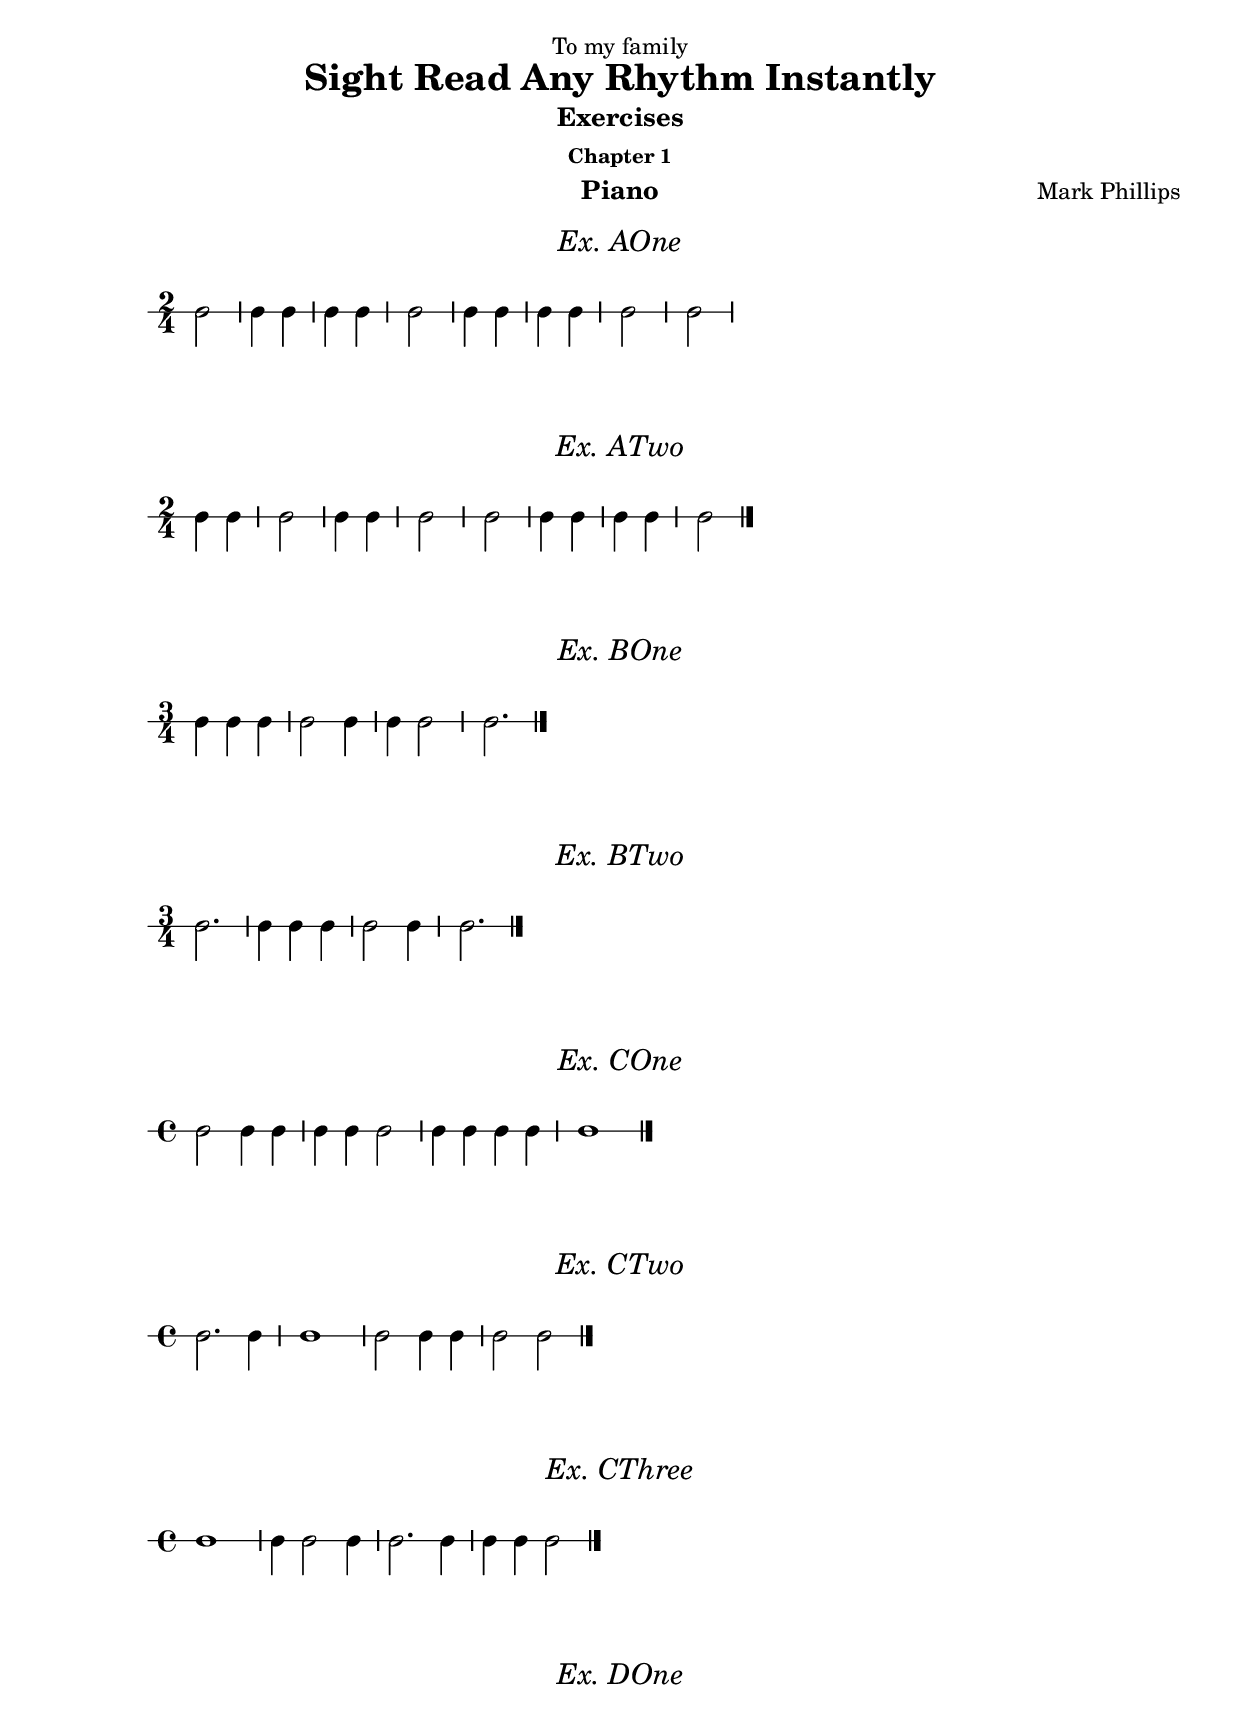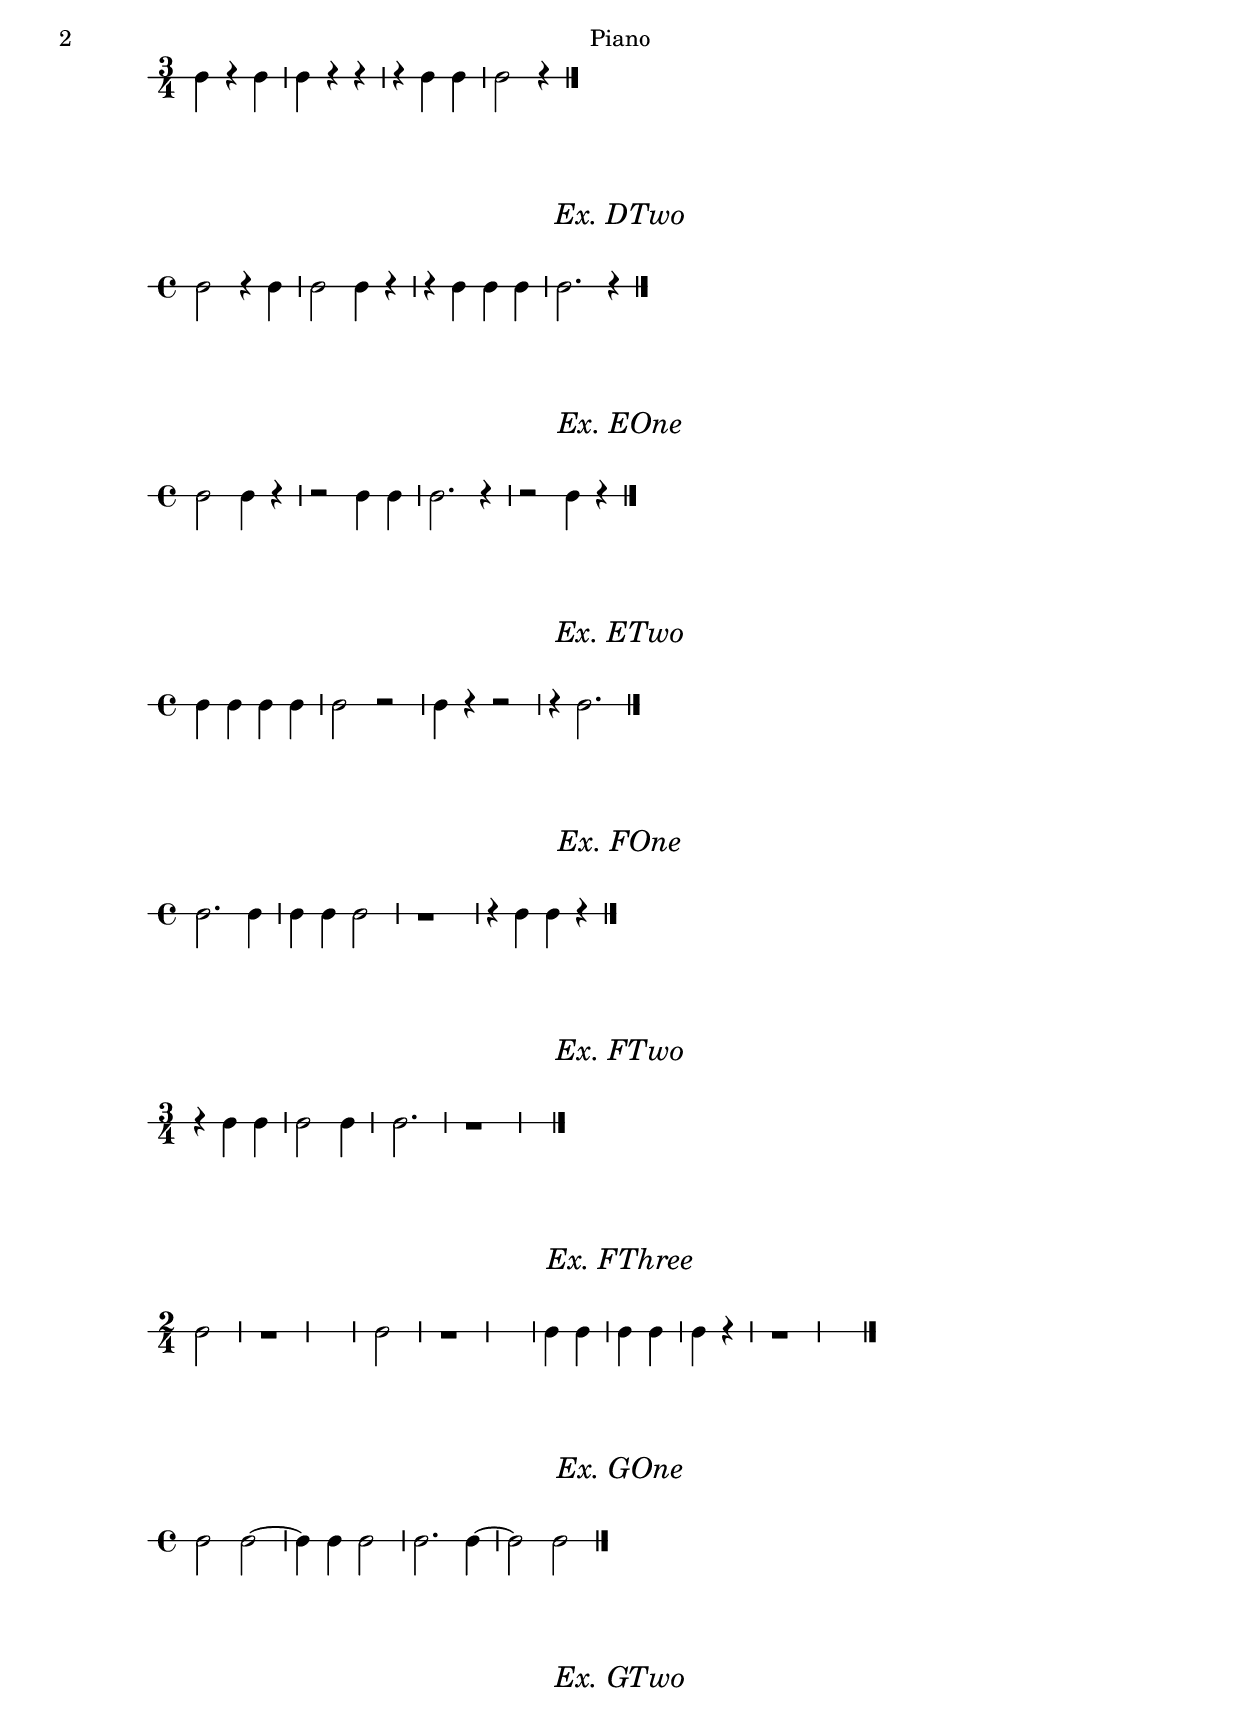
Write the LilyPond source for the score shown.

\version "2.22.1"
\header {
  dedication = "To my family"
  title = "Sight Read Any Rhythm Instantly"
  subtitle = "Exercises"
  subsubtitle = "Chapter 1"
  instrument = "Piano"
  composer = "Mark Phillips"
}
\paper {
  #(set-paper-size "a4")
}

\layout {
  \context {
    \Voice
    \consists "Melody_engraver"
    \override Stem #'neutral-direction = #'()
  }
}

global = {
  \key c \major
  \time 4/4
}
 
%===================================
%Music for A-One
%===================================
exAOne = \relative c' {
  \global
    \time 2/4
    %c4 c4 c16 c16 c16 c16 c4 | c8 c8 c8 c8 c8 c8 c8 c8 
    c2 | c4 c4 | c4 c4 | c2 | c4 c4 | c4 c4 | c2 | c2
}

\markup {
    \pad-around #2
    \fill-line {
      \center-column {
      \huge \italic "Ex. AOne"
     }
    }
  }

%Score for exercise A-One
\score {
  \new RhythmicStaff \with {
    instrumentName = ""
    midiInstrument = "Acoustic Grand"
  }
  \exAOne
    \layout { }
}

\book {
  \bookOutputName "Chapter 1 - Ex_A_One"
  \score {
    \new RhythmicStaff \with {
      instrumentName = ""
      midiInstrument = "Acoustic Grand"
    }
    \exAOne
    \midi {
      \tempo 4=50
    }
  }
}
%----------------------------------

%===================================
%Music for ATwo
%===================================
ex_ATwo = {
  \global
  \time 2/4
  %MUSIC GOES HERE
  c4 c4 | c2 | c4 c4 | c2 | c2 | c4 c4 | c4 c4 | c2 \bar "|." 
}
\markup {
    \pad-around #2
    \fill-line {
       \center-column {
      \huge \italic "Ex. ATwo"
     }
    }
  }
%Score for exercise ATwo
\score {
  \new RhythmicStaff \with {
    instrumentName = ""
    midiInstrument = "Acoustic Grand"
  }
  \ex_ATwo
  \layout { }
}
\book {
  \bookOutputName "Chapter 1 - Ex-ATwo"
  \score {
    \new RhythmicStaff \with {
      instrumentName = ""
      midiInstrument = "Acoustic Grand"
    }
    \ex_ATwo
    \midi {
      \tempo 4=50
    }
  }
}
%----------------------------------

%===================================
%Music for BOne
%===================================
ex_BOne = {
  \global
  \time 3/4
%MUSIC GOES HERE
  c4 c4 c4 | c2 c4 | c4 c2 | c2. \bar "|." 
}
\markup {
    \pad-around #2
    \fill-line {
       \center-column {
      \huge \italic "Ex. BOne"
     }
    }
  }
%Score for exercise BOne
\score {
  \new RhythmicStaff \with {
    instrumentName = ""
    midiInstrument = "Acoustic Grand"
  }
  \ex_BOne
  \layout { }
}
\book {
  \bookOutputName "Chapter 1 - Ex-BOne"
  \score {
    \new RhythmicStaff \with {
      instrumentName = ""
      midiInstrument = "Acoustic Grand"
    }
    \ex_BOne
    \midi {
      \tempo 4=50
    }
  }
}
%----------------------------------

%===================================
%Music for BTwo
%===================================
ex_BTwo = {
  \global
  \time 3/4
%MUSIC GOES HERE
 c2. | c4 c4 c4 | c2 c4 | c2. \bar "|." 
}
\markup {
    \pad-around #2
    \fill-line {
       \center-column {
      \huge \italic "Ex. BTwo"
     }
    }
  }
%Score for exercise BTwo
\score {
  \new RhythmicStaff \with {
    instrumentName = ""
    midiInstrument = "Acoustic Grand"
  }
  \ex_BTwo
  \layout { }
}
\book {
  \bookOutputName "Chapter 1 - Ex-BTwo"
  \score {
    \new RhythmicStaff \with {
      instrumentName = ""
      midiInstrument = "Acoustic Grand"
    }
    \ex_BTwo
    \midi {
      \tempo 4=50
    }
  }
}
%----------------------------------

%===================================
%Music for COne
%===================================
ex_COne = {
  \global
  \time 4/4
%MUSIC GOES HERE
  c2 c4 c4 | c4 c4 c2 | c4 c4 c4 c4 | c1 \bar "|." 
}
\markup {
    \pad-around #2
    \fill-line {
       \center-column {
      \huge \italic "Ex. COne"
     }
    }
  }
%Score for exercise COne
\score {
  \new RhythmicStaff \with {
    instrumentName = ""
    midiInstrument = "Acoustic Grand"
  }
  \ex_COne
  \layout { }
}
\book {
  \bookOutputName "Chapter 1 - Ex-COne"
  \score {
    \new RhythmicStaff \with {
      instrumentName = ""
      midiInstrument = "Acoustic Grand"
    }
    \ex_COne
    \midi {
      \tempo 4=50
    }
  }
}
%----------------------------------

%===================================
%Music for CTwo
%===================================
ex_CTwo = {
  \global
  \time 4/4
%MUSIC GOES HERE
  c2. c4| c1 | c2 c4 c4 | c2 c2 \bar "|." 
}
\markup {
    \pad-around #2
    \fill-line {
       \center-column {
      \huge \italic "Ex. CTwo"
     }
    }
  }
%Score for exercise CTwo
\score {
  \new RhythmicStaff \with {
    instrumentName = ""
    midiInstrument = "Acoustic Grand"
  }
  \ex_CTwo
  \layout { }
}
\book {
  \bookOutputName "Chapter 1 - Ex-CTwo"
  \score {
    \new RhythmicStaff \with {
      instrumentName = ""
      midiInstrument = "Acoustic Grand"
    }
    \ex_CTwo
    \midi {
      \tempo 4=50
    }
  }
}
%----------------------------------

%===================================
%Music for CThree
%===================================
ex_CThree = {
  \global
  \time 4/4
%MUSIC GOES HERE
  c1 | c4 c2 c4 | c2. c4 | c4 c4 c2  \bar "|." 
}
\markup {
    \pad-around #2
    \fill-line {
       \center-column {
      \huge \italic "Ex. CThree"
     }
    }
  }
%Score for exercise CThree
\score {
  \new RhythmicStaff \with {
    instrumentName = ""
    midiInstrument = "Acoustic Grand"
  }
  \ex_CThree
  \layout { }
}
\book {
  \bookOutputName "Chapter 1 - Ex-CThree"
  \score {
    \new RhythmicStaff \with {
      instrumentName = ""
      midiInstrument = "Acoustic Grand"
    }
    \ex_CThree
    \midi {
      \tempo 4=50
    }
  }
}
%----------------------------------

%===================================
%Music for DOne
%===================================
ex_DOne = {
  \global
  \time 3/4
%MUSIC GOES HERE
 c4 r4 c4 | c4 r4 r4 | r4 c4 c4 | c2 r4 \bar "|." 
}
\markup {
    \pad-around #2
    \fill-line {
       \center-column {
      \huge \italic "Ex. DOne"
     }
    }
  }
%Score for exercise DOne
\score {
  \new RhythmicStaff \with {
    instrumentName = ""
    midiInstrument = "Acoustic Grand"
  }
  \ex_DOne
  \layout { }
}
\book {
  \bookOutputName "Chapter 1 - Ex-DOne"
  \score {
    \new RhythmicStaff \with {
      instrumentName = ""
      midiInstrument = "Acoustic Grand"
    }
    \ex_DOne
    \midi {
      \tempo 4=50
    }
  }
}
%----------------------------------

%===================================
%Music for DTwo
%===================================
ex_DTwo = {
  \global
  \time 4/4
%MUSIC GOES HERE
 c2 r4 c4 | c2 c4 r4 | r4 c4 c4 c4 | c2. r4 \bar "|." 
}
\markup {
    \pad-around #2
    \fill-line {
       \center-column {
      \huge \italic "Ex. DTwo"
     }
    }
  }
%Score for exercise DTwo
\score {
  \new RhythmicStaff \with {
    instrumentName = ""
    midiInstrument = "Acoustic Grand"
  }
  \ex_DTwo
  \layout { }
}
\book {
  \bookOutputName "Chapter 1 - Ex-DTwo"
  \score {
    \new RhythmicStaff \with {
      instrumentName = ""
      midiInstrument = "Acoustic Grand"
    }
    \ex_DTwo
    \midi {
      \tempo 4=50
    }
  }
}
%----------------------------------

%===================================
%Music for EOne
%===================================
ex_EOne = {
  \global
  \time 4/4
%MUSIC GOES HERE
 c2 c4 r4 | r2 c4 c4 | c2. r4 | r2 c4 r4 \bar "|." 
}
\markup {
    \pad-around #2
    \fill-line {
       \center-column {
      \huge \italic "Ex. EOne"
     }
    }
  }
%Score for exercise EOne
\score {
  \new RhythmicStaff \with {
    instrumentName = ""
    midiInstrument = "Acoustic Grand"
  }
  \ex_EOne
  \layout { }
}
\book {
  \bookOutputName "Chapter 1 - Ex-EOne"
  \score {
    \new RhythmicStaff \with {
      instrumentName = ""
      midiInstrument = "Acoustic Grand"
    }
    \ex_EOne
    \midi {
      \tempo 4=50
    }
  }
}
%----------------------------------

%===================================
%Music for ETwo
%===================================
ex_ETwo = {
  \global
  \time 4/4
%MUSIC GOES HERE
 c4 c4 c4 c4 | c2 r2 | c4 r4 r2 | r4 c2. \bar "|." 
}
\markup {
    \pad-around #2
    \fill-line {
       \center-column {
      \huge \italic "Ex. ETwo"
     }
    }
  }
%Score for exercise ETwo
\score {
  \new RhythmicStaff \with {
    instrumentName = ""
    midiInstrument = "Acoustic Grand"
  }
  \ex_ETwo
  \layout { }
}
\book {
  \bookOutputName "Chapter 1 - Ex-ETwo"
  \score {
    \new RhythmicStaff \with {
      instrumentName = ""
      midiInstrument = "Acoustic Grand"
    }
    \ex_ETwo
    \midi {
      \tempo 4=50
    }
  }
}
%----------------------------------

%===================================
%Music for FOne
%===================================
ex_FOne = {
  \global
  \time 4/4
%MUSIC GOES HERE
 c2. c4 | c4 c4 c2 | r1 | r4 c4 c4 r4 \bar "|." 
}
\markup {
    \pad-around #2
    \fill-line {
       \center-column {
      \huge \italic "Ex. FOne"
     }
    }
  }
%Score for exercise FOne
\score {
  \new RhythmicStaff \with {
    instrumentName = ""
    midiInstrument = "Acoustic Grand"
  }
  \ex_FOne
  \layout { }
}
\book {
  \bookOutputName "Chapter 1 - Ex-FOne"
  \score {
    \new RhythmicStaff \with {
      instrumentName = ""
      midiInstrument = "Acoustic Grand"
    }
    \ex_FOne
    \midi {
      \tempo 4=50
    }
  }
}
%----------------------------------

%===================================
%Music for FTwo
%===================================
ex_FTwo = {
  \global
  \time 3/4
%MUSIC GOES HERE
 r4 c4 c4 | c2 c4 | c2. | r1 \bar "|."  
}
\markup {
    \pad-around #2
    \fill-line {
       \center-column {
      \huge \italic "Ex. FTwo"
     }
    }
  }
%Score for exercise FTwo
\score {
  \new RhythmicStaff \with {
    instrumentName = ""
    midiInstrument = "Acoustic Grand"
  }
  \ex_FTwo
  \layout { }
}
\book {
  \bookOutputName "Chapter 1 - Ex-FTwo"
  \score {
    \new RhythmicStaff \with {
      instrumentName = ""
      midiInstrument = "Acoustic Grand"
    }
    \ex_FTwo
    \midi {
      \tempo 4=50
    }
  }
}
%----------------------------------

%===================================
%Music for FThree
%===================================
ex_FThree = {
  \global
  \time 2/4
%MUSIC GOES HERE
 c2 | r1 | c2 | r1 | c4 c4 | c4 c4 | c4 r4 | r1 \bar "|."  
}
\markup {
    \pad-around #2
    \fill-line {
       \center-column {
      \huge \italic "Ex. FThree"
     }
    }
  }
%Score for exercise FThree
\score {
  \new RhythmicStaff \with {
    instrumentName = ""
    midiInstrument = "Acoustic Grand"
  }
  \ex_FThree
  \layout { }
}
\book {
  \bookOutputName "Chapter 1 - Ex-FThree"
  \score {
    \new RhythmicStaff \with {
      instrumentName = ""
      midiInstrument = "Acoustic Grand"
    }
    \ex_FThree
    \midi {
      \tempo 4=50
    }
  }
}
%----------------------------------

%===================================
%Music for GOne
%===================================
ex_GOne = {
  \global
  \time 4/4
%MUSIC GOES HERE
 c2 c2~ | c4 c4 c2 | c2. c4~ | c2 c2 \bar "|."  
}
\markup {
    \pad-around #2
    \fill-line {
       \center-column {
      \huge \italic "Ex. GOne"
     }
    }
  }
%Score for exercise GOne
\score {
  \new RhythmicStaff \with {
    instrumentName = ""
    midiInstrument = "Acoustic Grand"
  }
  \ex_GOne
  \layout { }
}
\book {
  \bookOutputName "Chapter 1 - Ex-GOne"
  \score {
    \new RhythmicStaff \with {
      instrumentName = ""
      midiInstrument = "Acoustic Grand"
    }
    \ex_GOne
    \midi {
      \tempo 4=50
    }
  }
}
%----------------------------------

%===================================
%Music for GTwo
%===================================
ex_GTwo = {
  \global
  \time 3/4
  c2. | c4 c4 c4 | c2.~ | c4 r4 r4 \bar "|." 
%MUSIC GOES HERE
  
}
\markup {
    \pad-around #2
    \fill-line {
       \center-column {
      \huge \italic "Ex. GTwo"
     }
    }
  }
%Score for exercise GTwo
\score {
  \new RhythmicStaff \with {
    instrumentName = ""
    midiInstrument = "Acoustic Grand"
  }
  \ex_GTwo
  \layout { }
}
\book {
  \bookOutputName "Chapter 1 - Ex-GTwo"
  \score {
    \new RhythmicStaff \with {
      instrumentName = ""
      midiInstrument = "Acoustic Grand"
    }
    \ex_GTwo
    \midi {
      \tempo 4=50
    }
  }
}
%----------------------------------

%===================================
%Music for GThree
%===================================
ex_GThree = {
  \global
  \time 4/4
%MUSIC GOES HERE
 c2 r4 c4~ | c4 r4 c2 | r2 r4 c4~ | c2. r4 \bar "|." 
}
\markup {
    \pad-around #2
    \fill-line {
       \center-column {
      \huge \italic "Ex. GThree"
     }
    }
  }
%Score for exercise GThree
\score {
  \new RhythmicStaff \with {
    instrumentName = ""
    midiInstrument = "Acoustic Grand"
  }
  \ex_GThree
  \layout { }
}
\book {
  \bookOutputName "Chapter 1 - Ex-GThree"
  \score {
    \new RhythmicStaff \with {
      instrumentName = ""
      midiInstrument = "Acoustic Grand"
    }
    \ex_GThree
    \midi {
      \tempo 4=50
    }
  }
}
%----------------------------------
